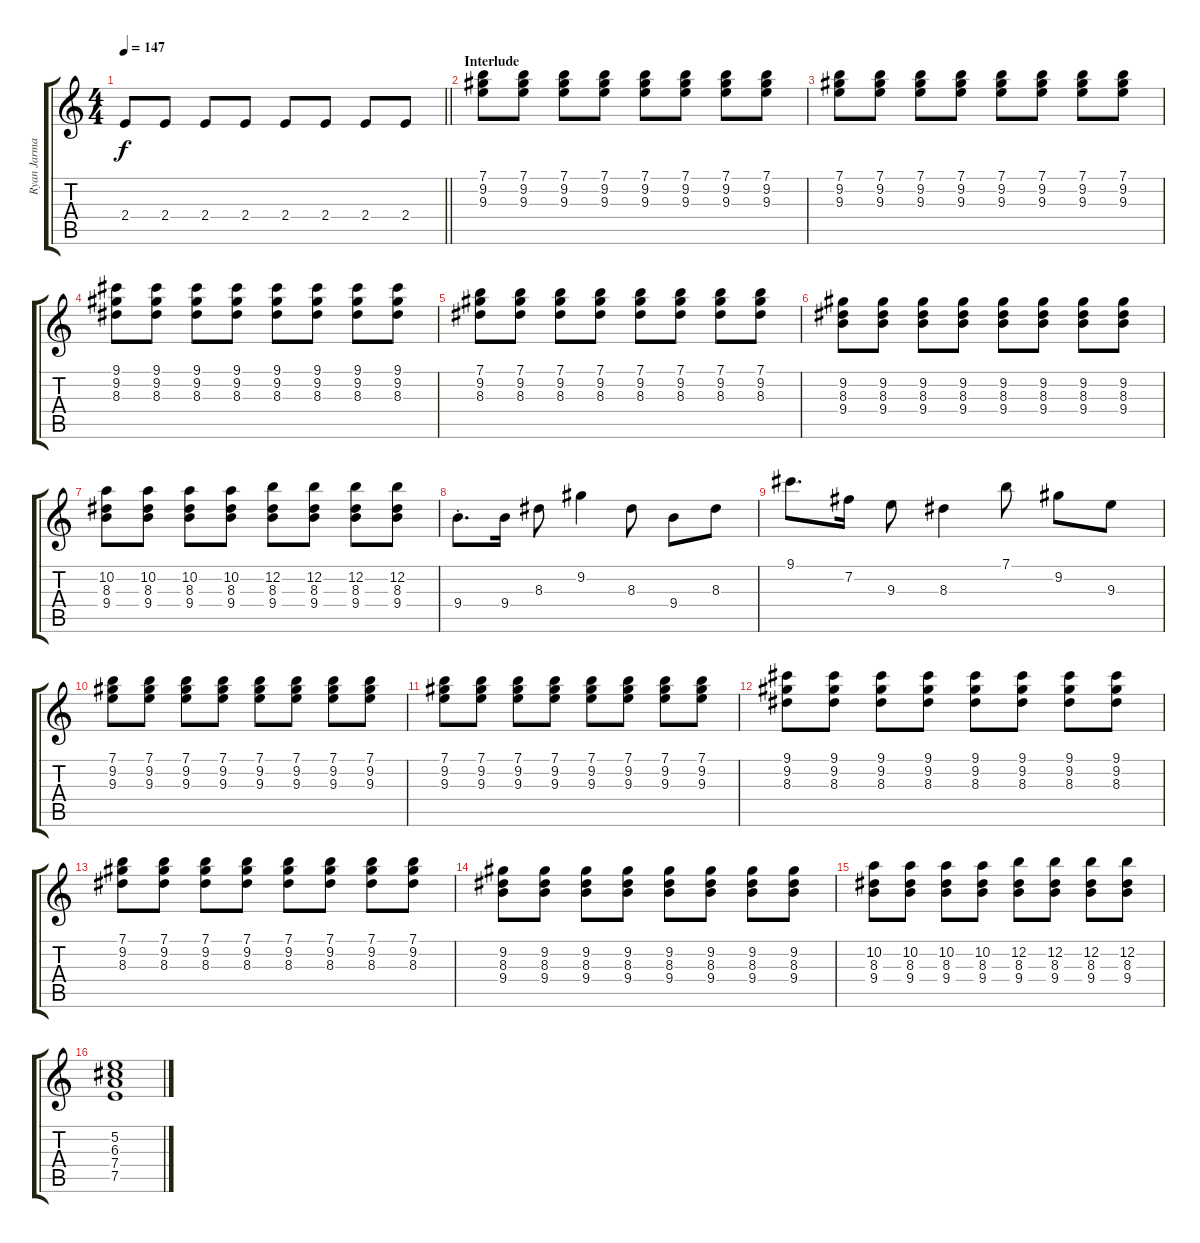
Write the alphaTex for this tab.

\track ("Ryan Jarman (Lead)" "Ryan Jarma") {instrument distortionguitar}
\staff {score tabs}
\tuning (E4 B3 G3 D3 A2 E2) {hide}
\ts (4 4)
\tempo 147
\clef g2
\barLineRight lightlight
\ks c
2.4.8{dy f} 2.4.8 2.4.8 2.4.8 2.4.8 2.4.8 2.4.8 2.4.8 |
\section ("" "Interlude")
(7.1 9.2 9.3).8 (7.1 9.2 9.3).8 (7.1 9.2 9.3).8 (7.1 9.2 9.3).8 (7.1 9.2 9.3).8 (7.1 9.2 9.3).8 (7.1 9.2 9.3).8 (7.1 9.2 9.3).8 |
(7.1 9.2 9.3).8 (7.1 9.2 9.3).8 (7.1 9.2 9.3).8 (7.1 9.2 9.3).8 (7.1 9.2 9.3).8 (7.1 9.2 9.3).8 (7.1 9.2 9.3).8 (7.1 9.2 9.3).8 |
(9.1 9.2 8.3).8 (9.1 9.2 8.3).8 (9.1 9.2 8.3).8 (9.1 9.2 8.3).8 (9.1 9.2 8.3).8 (9.1 9.2 8.3).8 (9.1 9.2 8.3).8 (9.1 9.2 8.3).8 |
(7.1 9.2 8.3).8 (7.1 9.2 8.3).8 (7.1 9.2 8.3).8 (7.1 9.2 8.3).8 (7.1 9.2 8.3).8 (7.1 9.2 8.3).8 (7.1 9.2 8.3).8 (7.1 9.2 8.3).8 |
(9.2 8.3 9.4).8 (9.2 8.3 9.4).8 (9.2 8.3 9.4).8 (9.2 8.3 9.4).8 (9.2 8.3 9.4).8 (9.2 8.3 9.4).8 (9.2 8.3 9.4).8 (9.2 8.3 9.4).8 |
(10.2 8.3 9.4).8 (10.2 8.3 9.4).8 (10.2 8.3 9.4).8 (10.2 8.3 9.4).8 (12.2 8.3 9.4).8 (12.2 8.3 9.4).8 (12.2 8.3 9.4).8 (12.2 8.3 9.4).8 |
9.4{st}.8{d} 9.4.16 8.3.8 9.2.4 8.3.8 9.4.8 8.3.8 |
9.1.8{d} 7.2.16 9.3.8 8.3.4 7.1.8 9.2.8 9.3.8 |
(7.1 9.2 9.3).8 (7.1 9.2 9.3).8 (7.1 9.2 9.3).8 (7.1 9.2 9.3).8 (7.1 9.2 9.3).8 (7.1 9.2 9.3).8 (7.1 9.2 9.3).8 (7.1 9.2 9.3).8 |
(7.1 9.2 9.3).8 (7.1 9.2 9.3).8 (7.1 9.2 9.3).8 (7.1 9.2 9.3).8 (7.1 9.2 9.3).8 (7.1 9.2 9.3).8 (7.1 9.2 9.3).8 (7.1 9.2 9.3).8 |
(9.1 9.2 8.3).8 (9.1 9.2 8.3).8 (9.1 9.2 8.3).8 (9.1 9.2 8.3).8 (9.1 9.2 8.3).8 (9.1 9.2 8.3).8 (9.1 9.2 8.3).8 (9.1 9.2 8.3).8 |
(7.1 9.2 8.3).8 (7.1 9.2 8.3).8 (7.1 9.2 8.3).8 (7.1 9.2 8.3).8 (7.1 9.2 8.3).8 (7.1 9.2 8.3).8 (7.1 9.2 8.3).8 (7.1 9.2 8.3).8 |
(9.2 8.3 9.4).8 (9.2 8.3 9.4).8 (9.2 8.3 9.4).8 (9.2 8.3 9.4).8 (9.2 8.3 9.4).8 (9.2 8.3 9.4).8 (9.2 8.3 9.4).8 (9.2 8.3 9.4).8 |
(10.2 8.3 9.4).8 (10.2 8.3 9.4).8 (10.2 8.3 9.4).8 (10.2 8.3 9.4).8 (12.2 8.3 9.4).8 (12.2 8.3 9.4).8 (12.2 8.3 9.4).8 (12.2 8.3 9.4).8 |
(5.2 6.3 7.4 7.5).1
